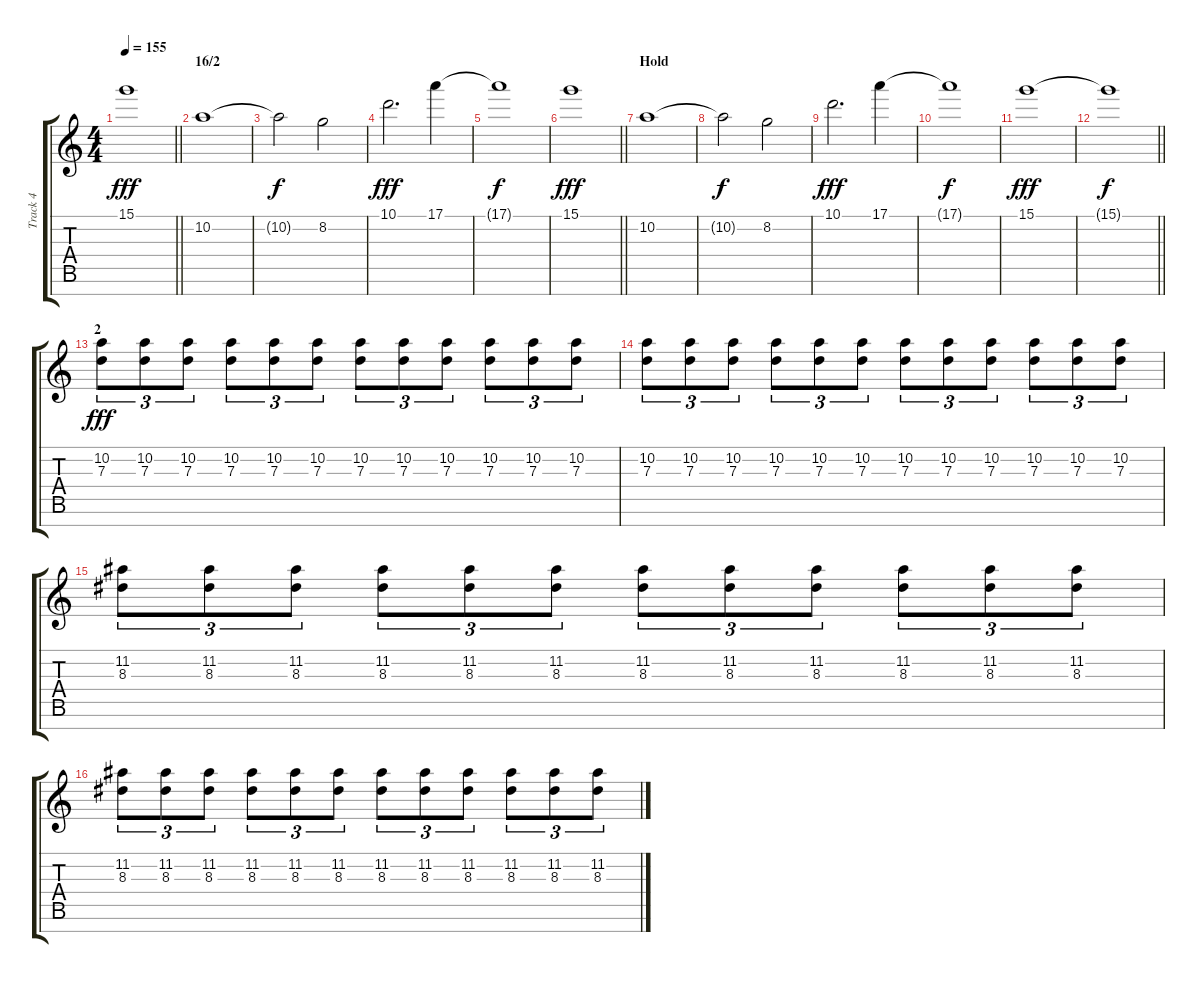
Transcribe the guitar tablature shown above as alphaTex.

\track ("Track 4" "Track 4") {instrument overdrivenguitar}
\staff {score tabs}
\tuning (E4 B3 G3 D3 A2 E2 B1) {hide}
\ts (4 4)
\tempo 155
\clef g2
\barLineRight lightlight
\ks c
15.1.1{dy fff} |
\section ("" "16/2")
10.2.1 |
10.2{t}.2{dy f} 8.2.2 |
10.1.2{d dy fff} 17.1.4 |
17.1{t}.1{dy f} |
\barLineRight lightlight
15.1.1{dy fff} |
\section ("" "Hold")
10.2.1 |
10.2{t}.2{dy f} 8.2.2 |
10.1.2{d dy fff} 17.1.4 |
17.1{t}.1{dy f} |
15.1.1{dy fff} |
\barLineRight lightlight
15.1{t}.1{dy f} |
\section ("" "2")
(10.2 7.3).8{tu (3 2) dy fff} (10.2 7.3).8{tu (3 2)} (10.2 7.3).8{tu (3 2)} (10.2 7.3).8{tu (3 2)} (10.2 7.3).8{tu (3 2)} (10.2 7.3).8{tu (3 2)} (10.2 7.3).8{tu (3 2)} (10.2 7.3).8{tu (3 2)} (10.2 7.3).8{tu (3 2)} (10.2 7.3).8{tu (3 2)} (10.2 7.3).8{tu (3 2)} (10.2 7.3).8{tu (3 2)} |
(10.2 7.3).8{tu (3 2)} (10.2 7.3).8{tu (3 2)} (10.2 7.3).8{tu (3 2)} (10.2 7.3).8{tu (3 2)} (10.2 7.3).8{tu (3 2)} (10.2 7.3).8{tu (3 2)} (10.2 7.3).8{tu (3 2)} (10.2 7.3).8{tu (3 2)} (10.2 7.3).8{tu (3 2)} (10.2 7.3).8{tu (3 2)} (10.2 7.3).8{tu (3 2)} (10.2 7.3).8{tu (3 2)} |
(11.2 8.3).8{tu (3 2)} (11.2 8.3).8{tu (3 2)} (11.2 8.3).8{tu (3 2)} (11.2 8.3).8{tu (3 2)} (11.2 8.3).8{tu (3 2)} (11.2 8.3).8{tu (3 2)} (11.2 8.3).8{tu (3 2)} (11.2 8.3).8{tu (3 2)} (11.2 8.3).8{tu (3 2)} (11.2 8.3).8{tu (3 2)} (11.2 8.3).8{tu (3 2)} (11.2 8.3).8{tu (3 2)} |
(11.2 8.3).8{tu (3 2)} (11.2 8.3).8{tu (3 2)} (11.2 8.3).8{tu (3 2)} (11.2 8.3).8{tu (3 2)} (11.2 8.3).8{tu (3 2)} (11.2 8.3).8{tu (3 2)} (11.2 8.3).8{tu (3 2)} (11.2 8.3).8{tu (3 2)} (11.2 8.3).8{tu (3 2)} (11.2 8.3).8{tu (3 2)} (11.2 8.3).8{tu (3 2)} (11.2 8.3).8{tu (3 2)}
